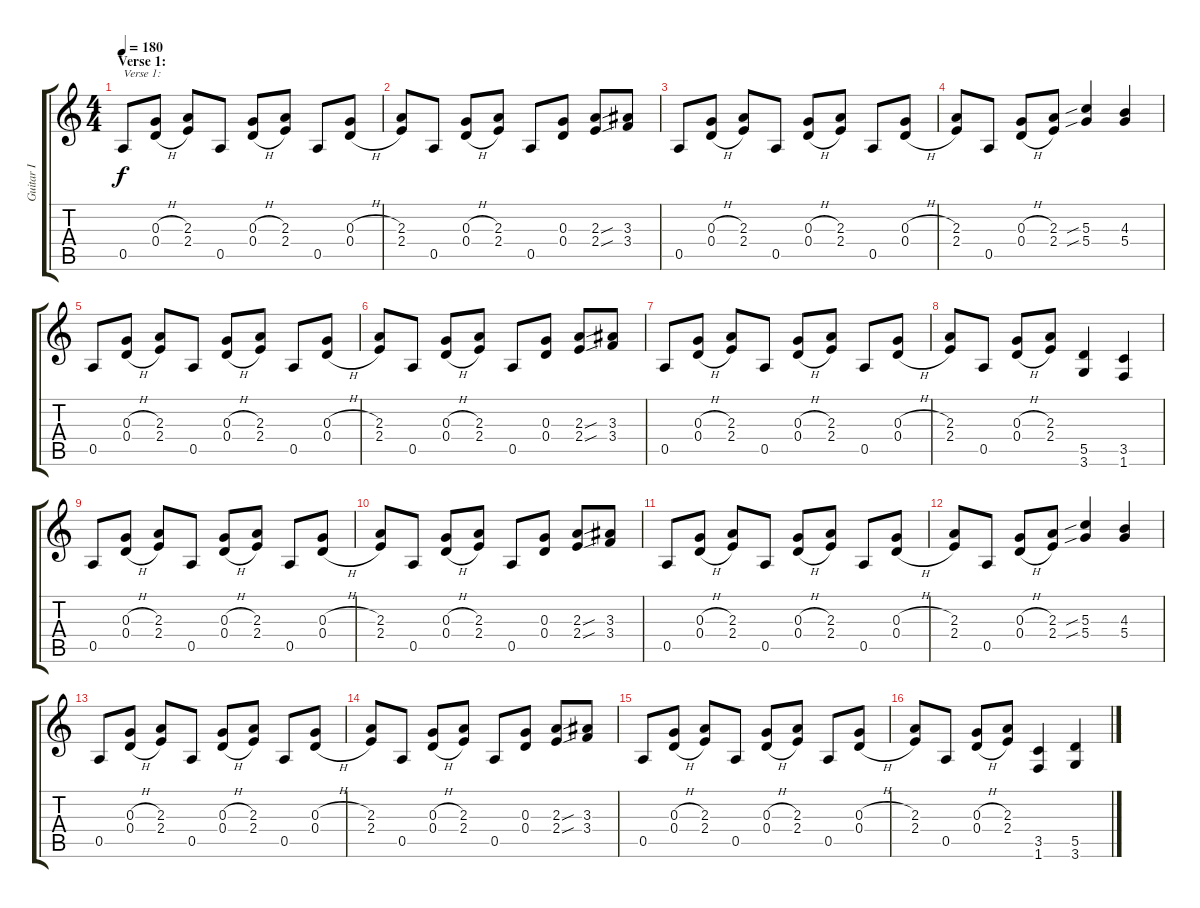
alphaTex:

\track ("Guitar I" "Guitar I") {instrument distortionguitar}
\staff {score tabs}
\tuning (E4 B3 G3 D3 A2 E2) {hide}
\ts (4 4)
\section ("" "Verse 1:")
\tempo 180
\clef g2
\ks c
0.5.8{txt "Verse 1:" dy f} (0.3{h} 0.4{h}).8 (2.3 2.4).8 0.5.8 (0.3{h} 0.4{h}).8 (2.3 2.4).8 0.5.8 (0.3{h} 0.4{h}).8 |
(2.3 2.4).8 0.5.8 (0.3{h} 0.4{h}).8 (2.3 2.4).8 0.5.8 (0.3 0.4).8 (2.3{sou} 2.4{sou}).8 (3.3 3.4).8 |
0.5.8 (0.3{h} 0.4{h}).8 (2.3 2.4).8 0.5.8 (0.3{h} 0.4{h}).8 (2.3 2.4).8 0.5.8 (0.3{h} 0.4{h}).8 |
(2.3 2.4).8 0.5.8 (0.3{h} 0.4{h}).8 (2.3 2.4).8 (5.3{sib} 5.4{sib}).4 (4.3 5.4).4 |
0.5.8 (0.3{h} 0.4{h}).8 (2.3 2.4).8 0.5.8 (0.3{h} 0.4{h}).8 (2.3 2.4).8 0.5.8 (0.3{h} 0.4{h}).8 |
(2.3 2.4).8 0.5.8 (0.3{h} 0.4{h}).8 (2.3 2.4).8 0.5.8 (0.3 0.4).8 (2.3{sou} 2.4{sou}).8 (3.3 3.4).8 |
0.5.8 (0.3{h} 0.4{h}).8 (2.3 2.4).8 0.5.8 (0.3{h} 0.4{h}).8 (2.3 2.4).8 0.5.8 (0.3{h} 0.4{h}).8 |
(2.3 2.4).8 0.5.8 (0.3{h} 0.4{h}).8 (2.3 2.4).8 (5.5 3.6).4 (3.5 1.6).4 |
0.5.8 (0.3{h} 0.4{h}).8 (2.3 2.4).8 0.5.8 (0.3{h} 0.4{h}).8 (2.3 2.4).8 0.5.8 (0.3{h} 0.4{h}).8 |
(2.3 2.4).8 0.5.8 (0.3{h} 0.4{h}).8 (2.3 2.4).8 0.5.8 (0.3 0.4).8 (2.3{sou} 2.4{sou}).8 (3.3 3.4).8 |
0.5.8 (0.3{h} 0.4{h}).8 (2.3 2.4).8 0.5.8 (0.3{h} 0.4{h}).8 (2.3 2.4).8 0.5.8 (0.3{h} 0.4{h}).8 |
(2.3 2.4).8 0.5.8 (0.3{h} 0.4{h}).8 (2.3 2.4).8 (5.3{sib} 5.4{sib}).4 (4.3 5.4).4 |
0.5.8 (0.3{h} 0.4{h}).8 (2.3 2.4).8 0.5.8 (0.3{h} 0.4{h}).8 (2.3 2.4).8 0.5.8 (0.3{h} 0.4{h}).8 |
(2.3 2.4).8 0.5.8 (0.3{h} 0.4{h}).8 (2.3 2.4).8 0.5.8 (0.3 0.4).8 (2.3{sou} 2.4{sou}).8 (3.3 3.4).8 |
0.5.8 (0.3{h} 0.4{h}).8 (2.3 2.4).8 0.5.8 (0.3{h} 0.4{h}).8 (2.3 2.4).8 0.5.8 (0.3{h} 0.4{h}).8 |
(2.3 2.4).8 0.5.8 (0.3{h} 0.4{h}).8 (2.3 2.4).8 (3.5 1.6).4 (5.5 3.6).4
